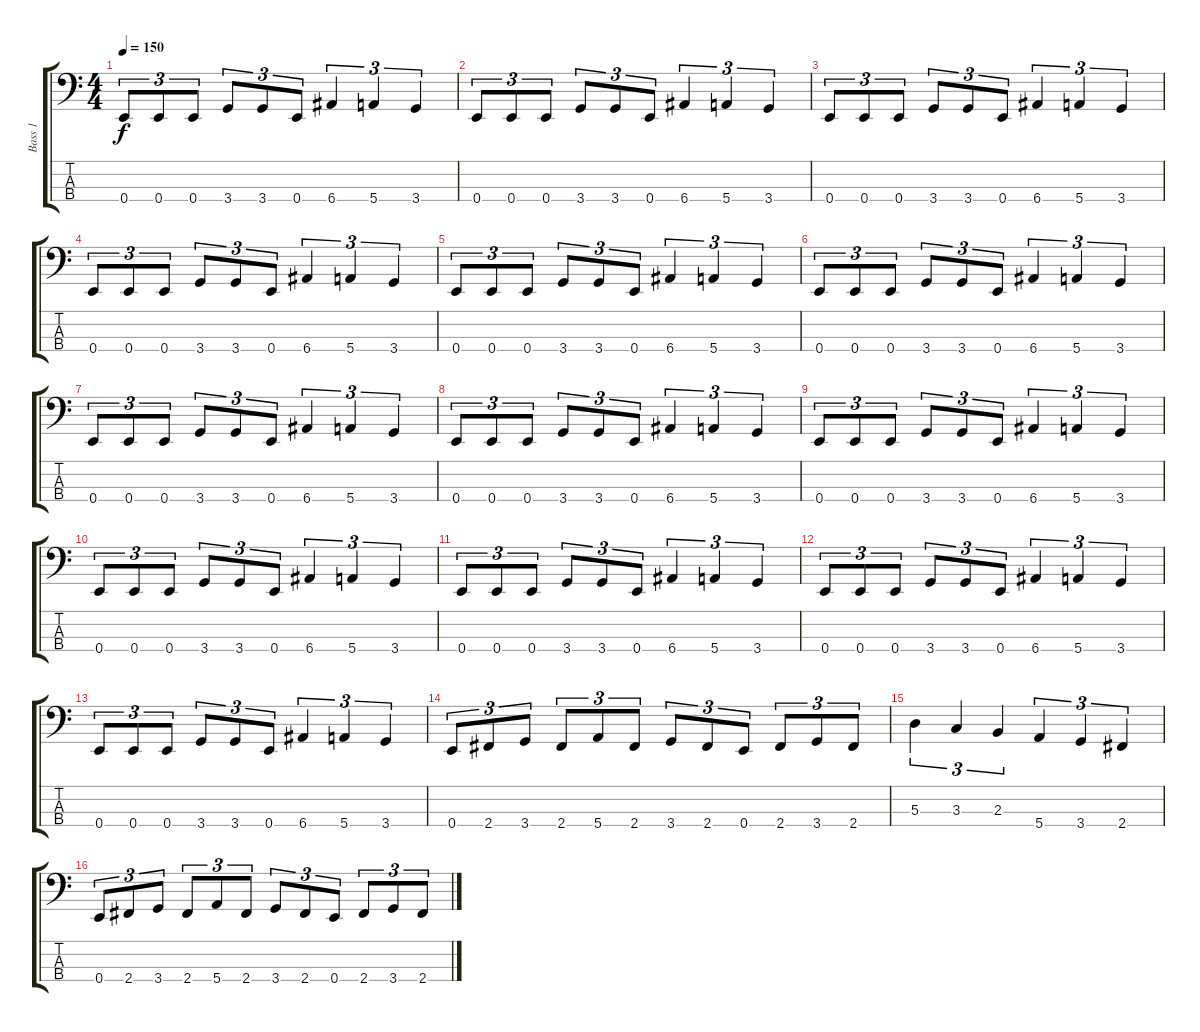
\track ("Bass 1" "Bass 1") {instrument electricbasspick}
\staff {score tabs}
\tuning (G2 D2 A1 E1) {hide}
\ts (4 4)
\tempo 150
\clef f4
\ks c
0.4.8{tu (3 2) dy f} 0.4.8{tu (3 2)} 0.4.8{tu (3 2)} 3.4.8{tu (3 2)} 3.4.8{tu (3 2)} 0.4.8{tu (3 2)} 6.4.4{tu (3 2)} 5.4.4{tu (3 2)} 3.4.4{tu (3 2)} |
0.4.8{tu (3 2)} 0.4.8{tu (3 2)} 0.4.8{tu (3 2)} 3.4.8{tu (3 2)} 3.4.8{tu (3 2)} 0.4.8{tu (3 2)} 6.4.4{tu (3 2)} 5.4.4{tu (3 2)} 3.4.4{tu (3 2)} |
0.4.8{tu (3 2)} 0.4.8{tu (3 2)} 0.4.8{tu (3 2)} 3.4.8{tu (3 2)} 3.4.8{tu (3 2)} 0.4.8{tu (3 2)} 6.4.4{tu (3 2)} 5.4.4{tu (3 2)} 3.4.4{tu (3 2)} |
0.4.8{tu (3 2)} 0.4.8{tu (3 2)} 0.4.8{tu (3 2)} 3.4.8{tu (3 2)} 3.4.8{tu (3 2)} 0.4.8{tu (3 2)} 6.4.4{tu (3 2)} 5.4.4{tu (3 2)} 3.4.4{tu (3 2)} |
0.4.8{tu (3 2)} 0.4.8{tu (3 2)} 0.4.8{tu (3 2)} 3.4.8{tu (3 2)} 3.4.8{tu (3 2)} 0.4.8{tu (3 2)} 6.4.4{tu (3 2)} 5.4.4{tu (3 2)} 3.4.4{tu (3 2)} |
0.4.8{tu (3 2)} 0.4.8{tu (3 2)} 0.4.8{tu (3 2)} 3.4.8{tu (3 2)} 3.4.8{tu (3 2)} 0.4.8{tu (3 2)} 6.4.4{tu (3 2)} 5.4.4{tu (3 2)} 3.4.4{tu (3 2)} |
0.4.8{tu (3 2)} 0.4.8{tu (3 2)} 0.4.8{tu (3 2)} 3.4.8{tu (3 2)} 3.4.8{tu (3 2)} 0.4.8{tu (3 2)} 6.4.4{tu (3 2)} 5.4.4{tu (3 2)} 3.4.4{tu (3 2)} |
0.4.8{tu (3 2)} 0.4.8{tu (3 2)} 0.4.8{tu (3 2)} 3.4.8{tu (3 2)} 3.4.8{tu (3 2)} 0.4.8{tu (3 2)} 6.4.4{tu (3 2)} 5.4.4{tu (3 2)} 3.4.4{tu (3 2)} |
0.4.8{tu (3 2)} 0.4.8{tu (3 2)} 0.4.8{tu (3 2)} 3.4.8{tu (3 2)} 3.4.8{tu (3 2)} 0.4.8{tu (3 2)} 6.4.4{tu (3 2)} 5.4.4{tu (3 2)} 3.4.4{tu (3 2)} |
0.4.8{tu (3 2)} 0.4.8{tu (3 2)} 0.4.8{tu (3 2)} 3.4.8{tu (3 2)} 3.4.8{tu (3 2)} 0.4.8{tu (3 2)} 6.4.4{tu (3 2)} 5.4.4{tu (3 2)} 3.4.4{tu (3 2)} |
0.4.8{tu (3 2)} 0.4.8{tu (3 2)} 0.4.8{tu (3 2)} 3.4.8{tu (3 2)} 3.4.8{tu (3 2)} 0.4.8{tu (3 2)} 6.4.4{tu (3 2)} 5.4.4{tu (3 2)} 3.4.4{tu (3 2)} |
0.4.8{tu (3 2)} 0.4.8{tu (3 2)} 0.4.8{tu (3 2)} 3.4.8{tu (3 2)} 3.4.8{tu (3 2)} 0.4.8{tu (3 2)} 6.4.4{tu (3 2)} 5.4.4{tu (3 2)} 3.4.4{tu (3 2)} |
0.4.8{tu (3 2)} 0.4.8{tu (3 2)} 0.4.8{tu (3 2)} 3.4.8{tu (3 2)} 3.4.8{tu (3 2)} 0.4.8{tu (3 2)} 6.4.4{tu (3 2)} 5.4.4{tu (3 2)} 3.4.4{tu (3 2)} |
0.4.8{tu (3 2)} 2.4.8{tu (3 2)} 3.4.8{tu (3 2)} 2.4.8{tu (3 2)} 5.4.8{tu (3 2)} 2.4.8{tu (3 2)} 3.4.8{tu (3 2)} 2.4.8{tu (3 2)} 0.4.8{tu (3 2)} 2.4.8{tu (3 2)} 3.4.8{tu (3 2)} 2.4.8{tu (3 2)} |
5.3.4{tu (3 2)} 3.3.4{tu (3 2)} 2.3.4{tu (3 2)} 5.4.4{tu (3 2)} 3.4.4{tu (3 2)} 2.4.4{tu (3 2)} |
0.4.8{tu (3 2)} 2.4.8{tu (3 2)} 3.4.8{tu (3 2)} 2.4.8{tu (3 2)} 5.4.8{tu (3 2)} 2.4.8{tu (3 2)} 3.4.8{tu (3 2)} 2.4.8{tu (3 2)} 0.4.8{tu (3 2)} 2.4.8{tu (3 2)} 3.4.8{tu (3 2)} 2.4.8{tu (3 2)}
